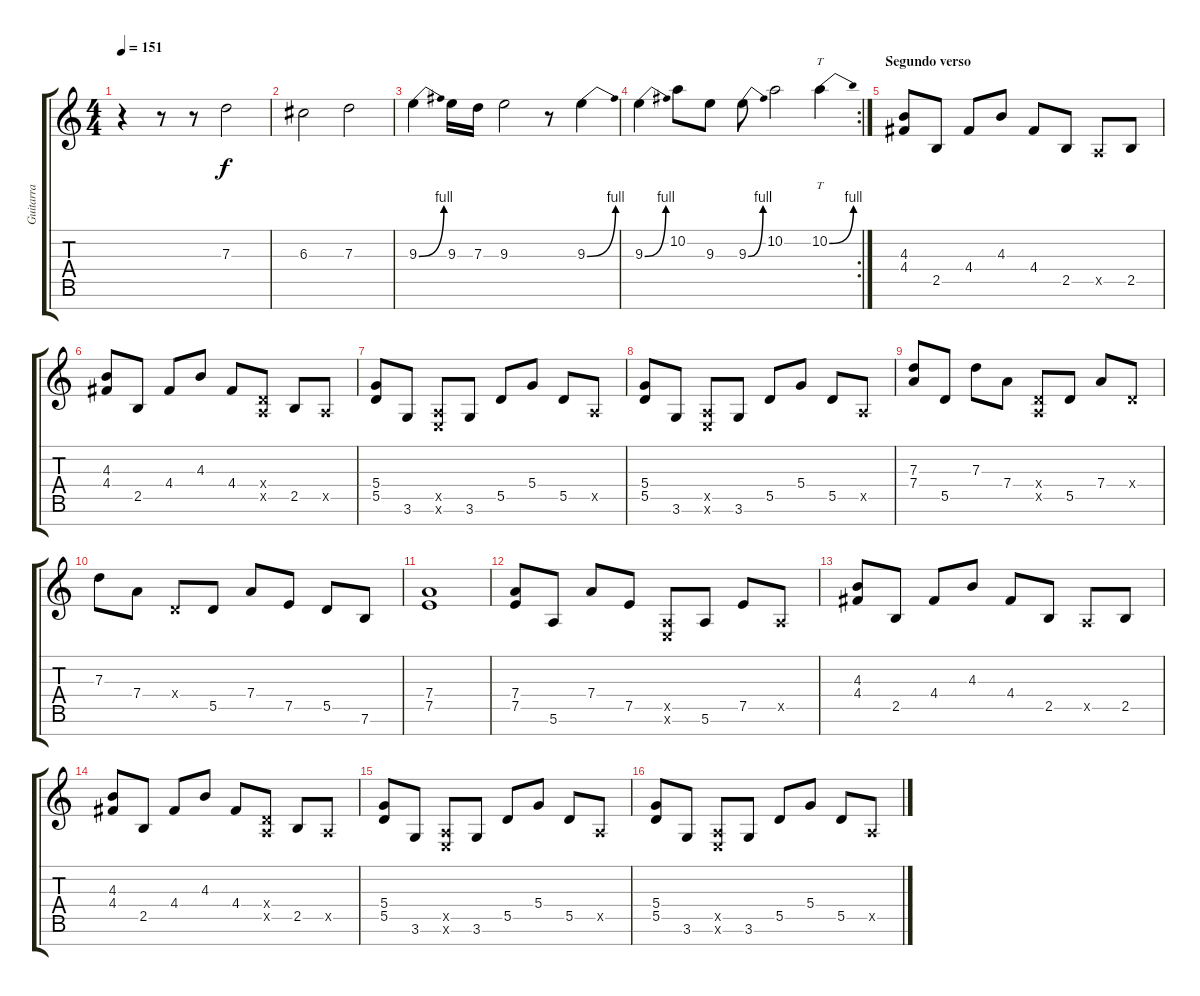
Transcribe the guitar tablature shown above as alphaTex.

\track ("Guitarra" "Guitarra") {instrument distortionguitar}
\staff {score tabs}
\tuning (E4 B3 G3 D3 A2 E2 B1) {hide}
\ts (4 4)
\tempo 151
\clef g2
\ks c
r.4{dy f volume 14 balance 16 instrument distortionguitar} r.8 r.8 7.3.2 |
6.3.2 7.3.2 |
9.3{be (bend 0 0 60 4)}.4{volume 16 balance 8} 9.3.16 7.3.16 9.3.2 r.8 9.3{be (bend 0 0 60 4)}.4 |
\rc 2
9.3{be (bend 0 0 60 4)}.4 10.2.8 9.3.8 9.3{be (bend 0 0 60 4)}.8 10.2.2 10.2{be (bend 0 0 60 4)}.4{tt} |
\section ("" "Segundo verso")
(4.3 4.4).8{volume 9 balance 16 instrument overdrivenguitar} 2.5.8 4.4.8 4.3.8 4.4.8 2.5.8 0.5{x}.8 2.5.8 |
(4.3 4.4).8 2.5.8 4.4.8 4.3.8 4.4.8 (0.4{x} 0.5{x}).8 2.5.8 0.5{x}.8 |
(5.4 5.5).8 3.6.8 (0.5{x} 0.6{x}).8 3.6.8 5.5.8 5.4.8 5.5.8 0.5{x}.8 |
(5.4 5.5).8 3.6.8 (0.5{x} 0.6{x}).8 3.6.8 5.5.8 5.4.8 5.5.8 0.5{x}.8 |
(7.3 7.4).8 5.5.8 7.3.8 7.4.8 (0.4{x} 0.5{x}).8 5.5.8 7.4.8 0.4{x}.8 |
7.3.8 7.4.8 0.4{x}.8 5.5.8 7.4.8 7.5.8 5.5.8 7.6.8 |
(7.4 7.5).1 |
(7.4 7.5).8 5.6.8 7.4.8 7.5.8 (0.5{x} 0.6{x}).8 5.6.8 7.5.8 0.5{x}.8 |
(4.3 4.4).8{volume 9 balance 16 instrument overdrivenguitar} 2.5.8 4.4.8 4.3.8 4.4.8 2.5.8 0.5{x}.8 2.5.8 |
(4.3 4.4).8 2.5.8 4.4.8 4.3.8 4.4.8 (0.4{x} 0.5{x}).8 2.5.8 0.5{x}.8 |
(5.4 5.5).8 3.6.8 (0.5{x} 0.6{x}).8 3.6.8 5.5.8 5.4.8 5.5.8 0.5{x}.8 |
(5.4 5.5).8 3.6.8 (0.5{x} 0.6{x}).8 3.6.8 5.5.8 5.4.8 5.5.8 0.5{x}.8
